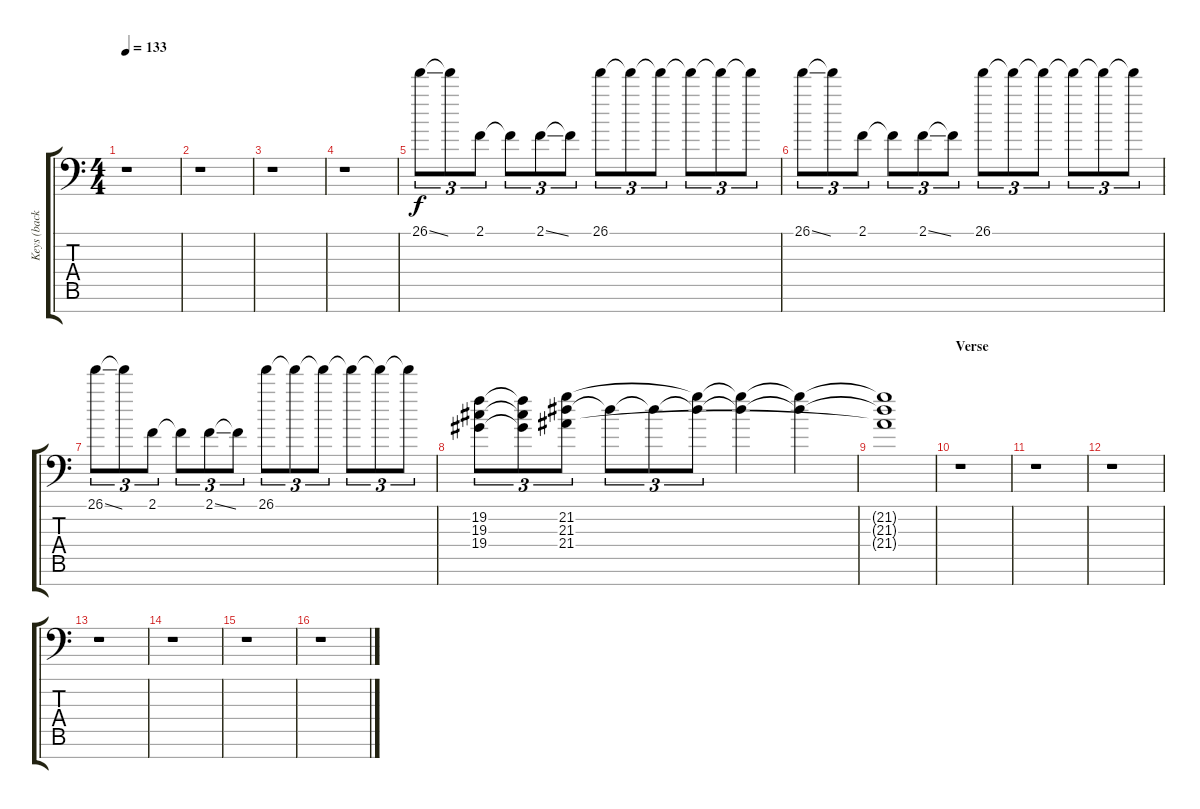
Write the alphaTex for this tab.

\track ("Keys (backup)" "Keys (back") {instrument synthstrings1}
\staff {score tabs}
\tuning (Eb4 Bb3 Gb3 Db3 Ab2 Eb2 Bb1) {hide}
\ts (4 4)
\tempo 133
\clef f4
\ks c
r.1{dy f} |
r.1 |
r.1 |
r.1 |
26.1{ss}.8{tu (3 2) volume 12} 26.1{t}.8{tu (3 2)} 2.1.8{tu (3 2)} 2.1{t}.8{tu (3 2)} 2.1{ss}.8{tu (3 2)} 2.1{t}.8{tu (3 2)} 26.1.8{tu (3 2)} 26.1{t}.8{tu (3 2)} 26.1{t}.8{tu (3 2)} 26.1{t}.8{tu (3 2)} 26.1{t}.8{tu (3 2)} 26.1{t}.8{tu (3 2)} |
26.1{ss}.8{tu (3 2)} 26.1{t}.8{tu (3 2)} 2.1.8{tu (3 2)} 2.1{t}.8{tu (3 2)} 2.1{ss}.8{tu (3 2)} 2.1{t}.8{tu (3 2)} 26.1.8{tu (3 2)} 26.1{t}.8{tu (3 2)} 26.1{t}.8{tu (3 2)} 26.1{t}.8{tu (3 2)} 26.1{t}.8{tu (3 2)} 26.1{t}.8{tu (3 2)} |
26.1{ss}.8{tu (3 2)} 26.1{t}.8{tu (3 2)} 2.1.8{tu (3 2)} 2.1{t}.8{tu (3 2)} 2.1{ss}.8{tu (3 2)} 2.1{t}.8{tu (3 2)} 26.1.8{tu (3 2)} 26.1{t}.8{tu (3 2)} 26.1{t}.8{tu (3 2)} 26.1{t}.8{tu (3 2)} 26.1{t}.8{tu (3 2)} 26.1{t}.8{tu (3 2)} |
(19.2 19.3 19.4).8{tu (3 2) volume 9} (19.2{t} 19.3{t} 19.4{t}).8{tu (3 2)} (21.2 21.3 21.4).8{tu (3 2)} 21.3{t}.8{tu (3 2)} 21.3{t}.8{tu (3 2)} (21.2{t} 21.3{t}).8{tu (3 2)} (21.2{t} 21.3{t}).4 (21.2{t} 21.3{t}).4 |
(21.2{t} 21.3{t} 21.4{t}).1 |
\section ("" "Verse")
r.1 |
r.1 |
r.1 |
r.1 |
r.1 |
r.1 |
r.1
